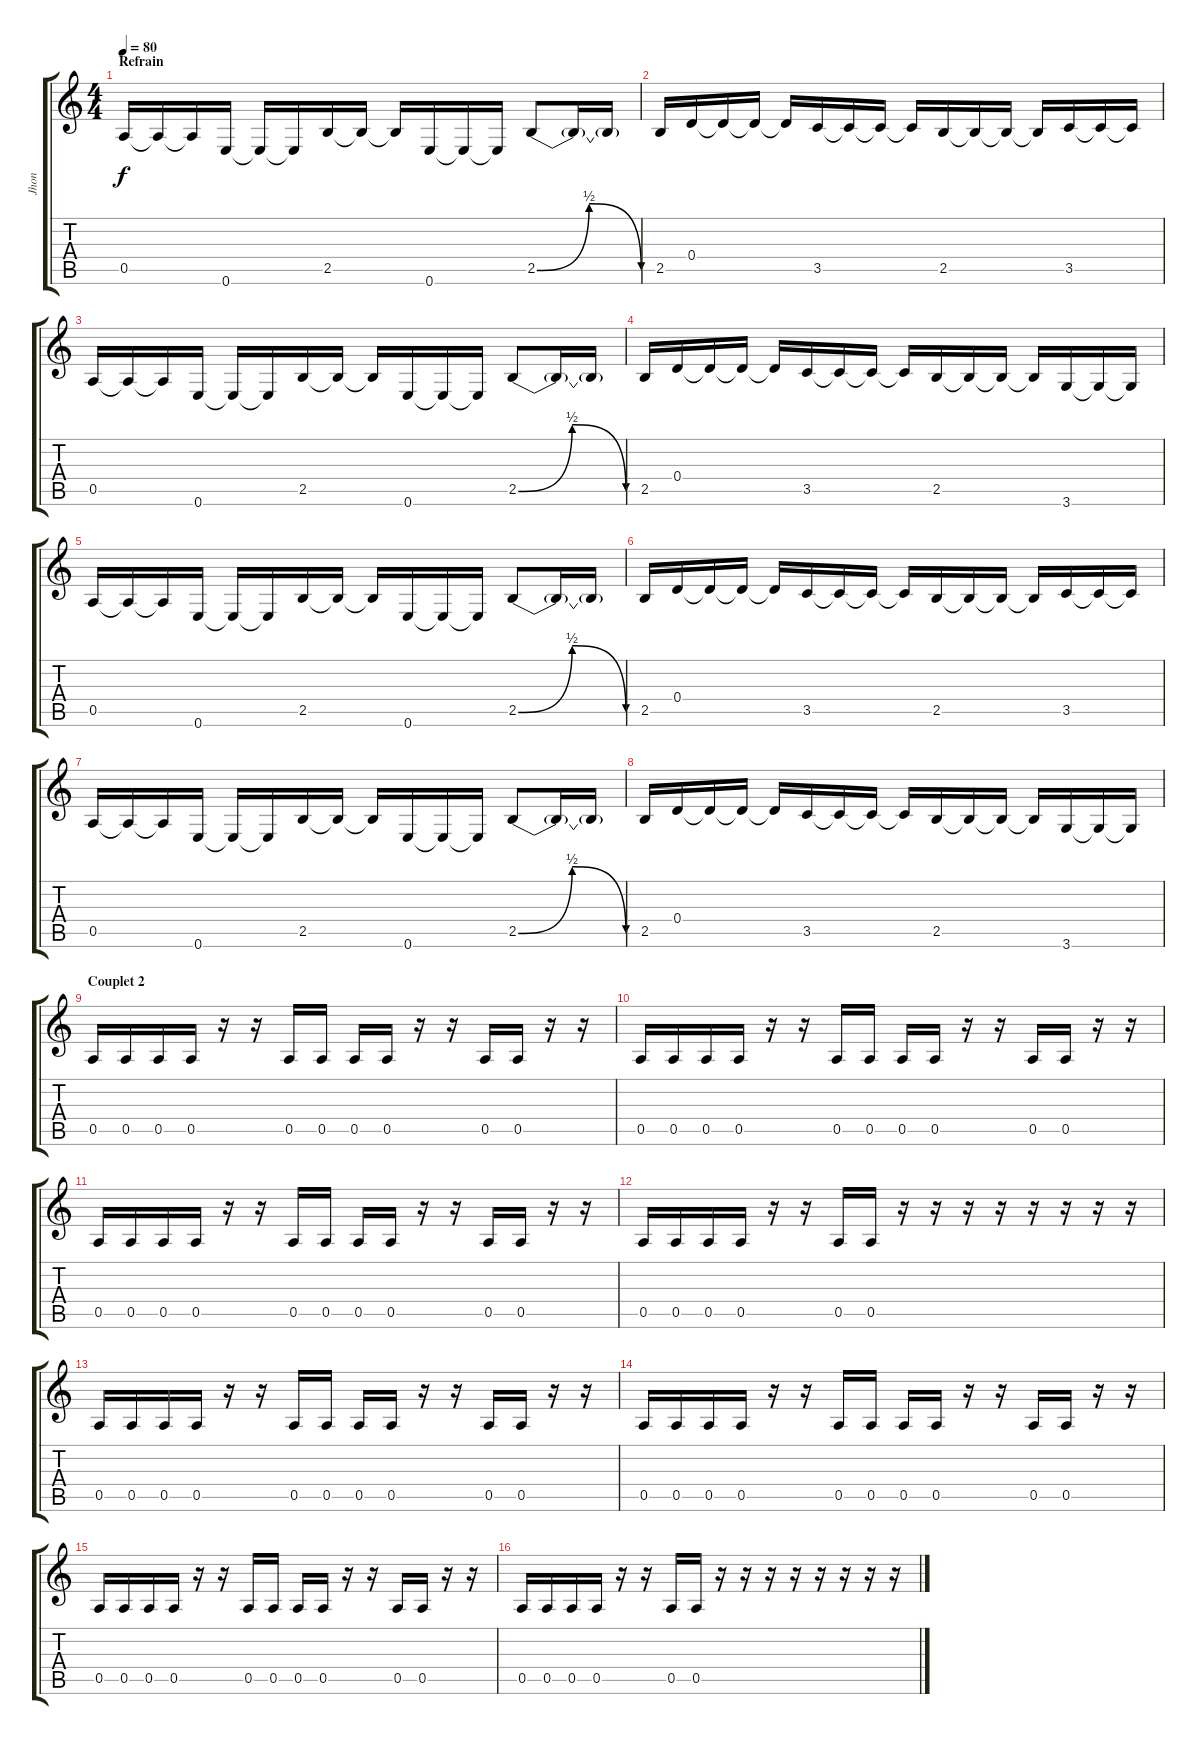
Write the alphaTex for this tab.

\track ("Jhon" "Jhon") {instrument overdrivenguitar}
\staff {score tabs}
\tuning (E4 B3 G3 D3 A2 E2) {hide}
\ts (4 4)
\section ("" "Refrain")
\tempo 80
\clef g2
\ks c
0.5.16{dy f} 0.5{t}.16 0.5{t}.16 0.6.16 0.6{t}.16 0.6{t}.16 2.5.16 2.5{t}.16 2.5{t}.16 0.6.16 0.6{t}.16 0.6{t}.16 2.5{be (bendrelease 0 0 30 2 30 2 60 0)}.8 2.5{t}.16 2.5{t}.16 |
2.5.16 0.4.16 0.4{t}.16 0.4{t}.16 0.4{t}.16 3.5.16 3.5{t}.16 3.5{t}.16 3.5{t}.16 2.5.16 2.5{t}.16 2.5{t}.16 2.5{t}.16 3.5.16 3.5{t}.16 3.5{t}.16 |
0.5.16 0.5{t}.16 0.5{t}.16 0.6.16 0.6{t}.16 0.6{t}.16 2.5.16 2.5{t}.16 2.5{t}.16 0.6.16 0.6{t}.16 0.6{t}.16 2.5{be (bendrelease 0 0 30 2 30 2 60 0)}.8 2.5{t}.16 2.5{t}.16 |
2.5.16 0.4.16 0.4{t}.16 0.4{t}.16 0.4{t}.16 3.5.16 3.5{t}.16 3.5{t}.16 3.5{t}.16 2.5.16 2.5{t}.16 2.5{t}.16 2.5{t}.16 3.6.16 3.6{t}.16 3.6{t}.16 |
0.5.16 0.5{t}.16 0.5{t}.16 0.6.16 0.6{t}.16 0.6{t}.16 2.5.16 2.5{t}.16 2.5{t}.16 0.6.16 0.6{t}.16 0.6{t}.16 2.5{be (bendrelease 0 0 30 2 30 2 60 0)}.8 2.5{t}.16 2.5{t}.16 |
2.5.16 0.4.16 0.4{t}.16 0.4{t}.16 0.4{t}.16 3.5.16 3.5{t}.16 3.5{t}.16 3.5{t}.16 2.5.16 2.5{t}.16 2.5{t}.16 2.5{t}.16 3.5.16 3.5{t}.16 3.5{t}.16 |
0.5.16 0.5{t}.16 0.5{t}.16 0.6.16 0.6{t}.16 0.6{t}.16 2.5.16 2.5{t}.16 2.5{t}.16 0.6.16 0.6{t}.16 0.6{t}.16 2.5{be (bendrelease 0 0 30 2 30 2 60 0)}.8 2.5{t}.16 2.5{t}.16 |
2.5.16 0.4.16 0.4{t}.16 0.4{t}.16 0.4{t}.16 3.5.16 3.5{t}.16 3.5{t}.16 3.5{t}.16 2.5.16 2.5{t}.16 2.5{t}.16 2.5{t}.16 3.6.16 3.6{t}.16 3.6{t}.16 |
\section ("" "Couplet 2")
0.5.16 0.5.16 0.5.16 0.5.16 r.16 r.16 0.5.16 0.5.16 0.5.16 0.5.16 r.16 r.16 0.5.16 0.5.16 r.16 r.16 |
0.5.16 0.5.16 0.5.16 0.5.16 r.16 r.16 0.5.16 0.5.16 0.5.16 0.5.16 r.16 r.16 0.5.16 0.5.16 r.16 r.16 |
0.5.16 0.5.16 0.5.16 0.5.16 r.16 r.16 0.5.16 0.5.16 0.5.16 0.5.16 r.16 r.16 0.5.16 0.5.16 r.16 r.16 |
0.5.16 0.5.16 0.5.16 0.5.16 r.16 r.16 0.5.16 0.5.16 r.16 r.16 r.16 r.16 r.16 r.16 r.16 r.16 |
0.5.16 0.5.16 0.5.16 0.5.16 r.16 r.16 0.5.16 0.5.16 0.5.16 0.5.16 r.16 r.16 0.5.16 0.5.16 r.16 r.16 |
0.5.16 0.5.16 0.5.16 0.5.16 r.16 r.16 0.5.16 0.5.16 0.5.16 0.5.16 r.16 r.16 0.5.16 0.5.16 r.16 r.16 |
0.5.16 0.5.16 0.5.16 0.5.16 r.16 r.16 0.5.16 0.5.16 0.5.16 0.5.16 r.16 r.16 0.5.16 0.5.16 r.16 r.16 |
0.5.16 0.5.16 0.5.16 0.5.16 r.16 r.16 0.5.16 0.5.16 r.16 r.16 r.16 r.16 r.16 r.16 r.16 r.16
